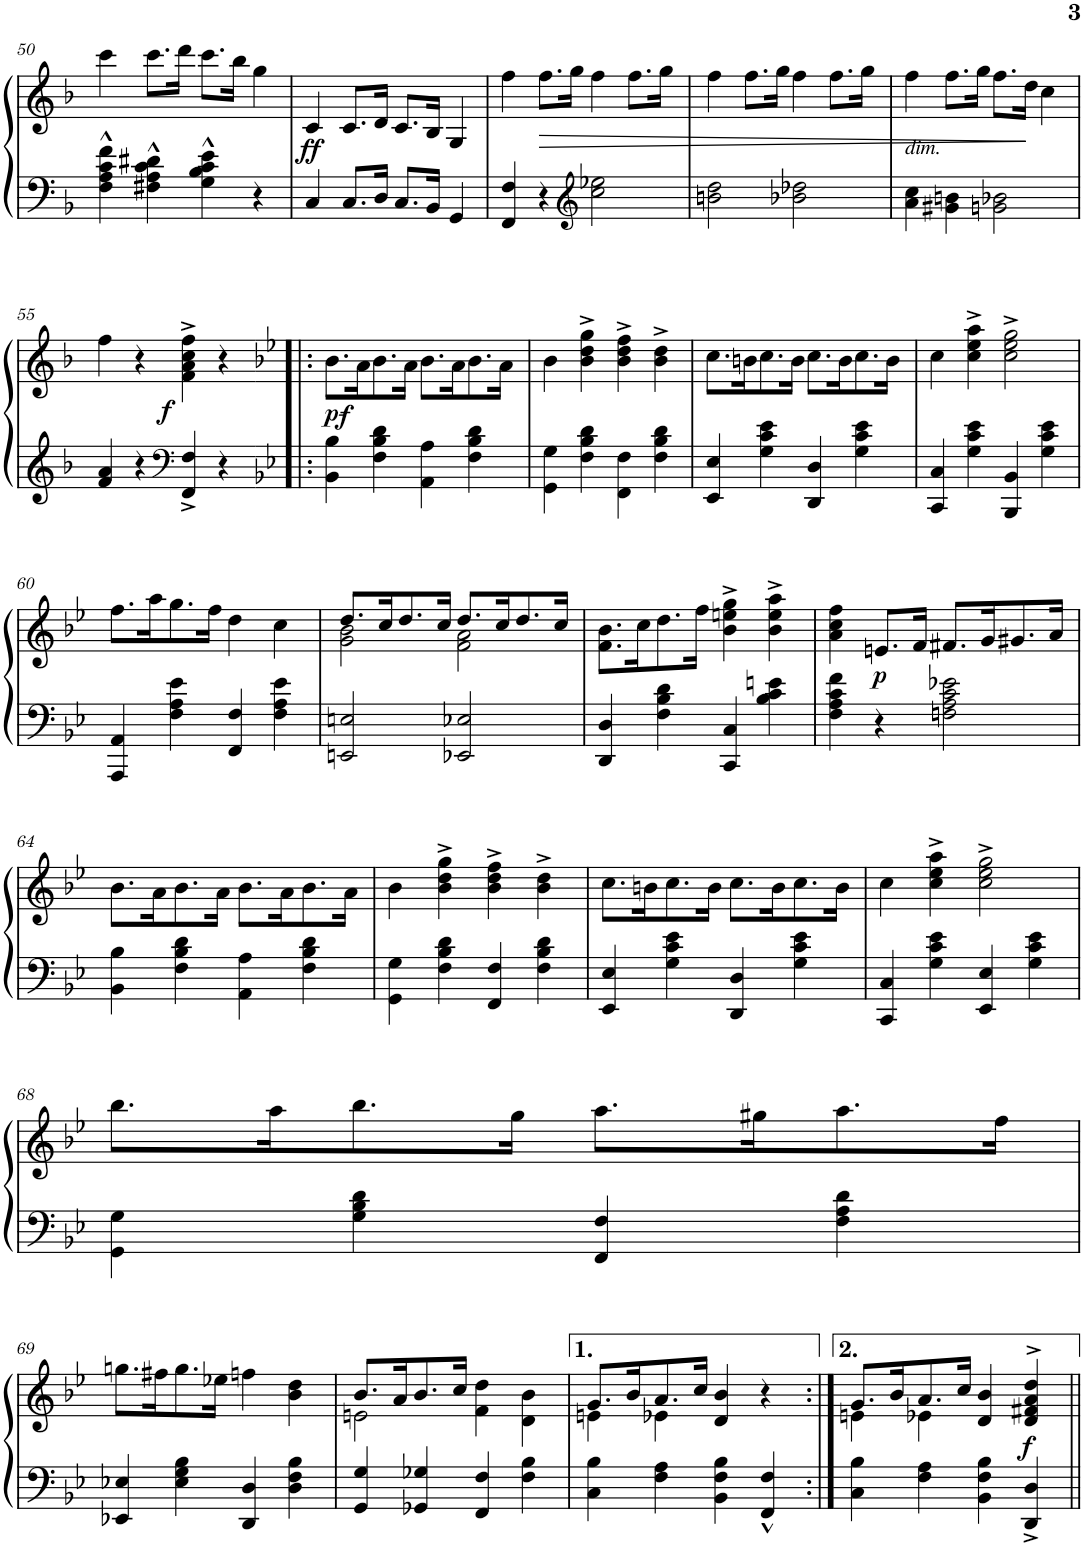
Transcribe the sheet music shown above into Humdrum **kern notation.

**kern	**kern	**dynam
*part1	*part1	*part1
*staff2	*staff1	*staff1/2
*I"Piano	*	*
*I'Pno.	*	*
!!LO:PB:g=z
*clefF4	*clefG2	*
*k[b-]	*k[b-]	*
*M4/4	*M4/4	*
*met(c)	*met(c)	*
=50	=50	=50
4F\^^ 4A\^^ 4c\^^ 4f\^^	4ccc\	.
4F#X\^^ 4A\^^ 4c\^^ 4d#X\^^	8.ccc\L	.
.	16ddd\Jk	.
4G\^^ 4B-\^^ 4c\^^ 4e\^^	8.ccc\L	.
.	16bb-\Jk	.
4r	4gg\	.
=51	=51	=51
!	!	!LO:DY:b
4C/	4c/	ff
8.C/L	8.c/L	.
16D/Jk	16d/Jk	.
8.C/L	8.c/L	.
16BB-/Jk	16B-/Jk	.
4GG/	4G/	.
=52	=52	=52
4FF/ 4F/	4ff\	.
!	!	!LO:HP:b
4r	8.ff\L	>
.	16gg\Jk	.
*clefG2	*	*
2cc\ 2ee-X\	4ff\	.
.	8.ff\L	.
.	16gg\Jk	.
=53	=53	=53
2bn\ 2dd\	4ff\	.
.	8.ff\L	.
.	16gg\Jk	.
2b-X\ 2dd-X\	4ff\	.
.	8.ff\L	.
.	16gg\Jk	.
=54	=54	=54
!	!LO:TX:b:i:t=dim.	!
4a\ 4cc\	4ff\	.
4g#X\ 4bn\	8.ff\L	.
.	16gg\Jk	.
2gn\ 2b-X\	8.ff\L	.
.	16dd\Jk	.
.	4cc\	]
!!LO:LB:g=z
=55	=55	=55
4f/ 4a/	4ff\	.
4r	4r	.
*clefF4	*	*
!	!	!LO:DY:b
4FF/^ 4F/^	4f\^ 4a\^ 4cc\^ 4ff\^	f
4r	4r	.
=56!|:	=56!|:	=56!|:
*k[b-e-]	*k[b-e-]	*
!	!	!LO:DY:b
!	!	!LO:DY:n=1:b
4BB-\ 4B-\	8.b-\L	p other-dynamics
!	!	!LO:DY:n=2:b
.	16a\K	f
4F\ 4B-\ 4d\	8.b-\	.
.	16a\Jk	.
4AA\ 4A\	8.b-\L	.
.	16a\K	.
4F\ 4B-\ 4d\	8.b-\	.
.	16a\Jk	.
=57	=57	=57
4GG\ 4G\	4b-\	.
4F\ 4B-\ 4d\	4b-\^ 4dd\^ 4gg\^	.
4FF\ 4F\	4b-\^ 4dd\^ 4ff\^	.
4F\ 4B-\ 4d\	4b-\^ 4dd\^	.
=58	=58	=58
4EE-/ 4E-/	8.cc\L	.
.	16bn\K	.
4G\ 4c\ 4e-\	8.cc\	.
.	16b\Jk	.
4DD/ 4D/	8.cc\L	.
.	16b\K	.
4G\ 4c\ 4e-\	8.cc\	.
.	16b\Jk	.
=59	=59	=59
4CC/ 4C/	4cc\	.
4G\ 4c\ 4e-\	4cc\^ 4ee-\^ 4aa\^	.
4BBB-/ 4BB-/	2cc\^ 2ee-\^ 2gg\^	.
4G\ 4c\ 4e-\	.	.
!!LO:LB:g=z
=60	=60	=60
4AAA/ 4AA/	8.ff\L	.
.	16aa\K	.
4F\ 4A\ 4e-\	8.gg\	.
.	16ff\Jk	.
4FF/ 4F/	4dd\	.
4F\ 4A\ 4e-\	4cc\	.
=61	=61	=61
*	*^	*
2EEn/ 2En/	8.dd/L	2g\ 2b-\	.
.	16cc/K	.	.
.	8.dd/	.	.
.	16cc/Jk	.	.
2EE-X/ 2E-X/	8.dd/L	2f\ 2a\	.
.	16cc/K	.	.
.	8.dd/	.	.
.	16cc/Jk	.	.
*	*v	*v	*
=62	=62	=62
4DD/ 4D/	8.f\ 8.b-\L	.
.	16cc\K	.
4F\ 4B-\ 4d\	8.dd\	.
.	16ff\Jk	.
4CC/ 4C/	4b-\^ 4een\^ 4gg\^	.
4B-\ 4c\ 4en\	4b-\^ 4ee\^ 4aa\^	.
=63	=63	=63
4F\ 4A\ 4c\ 4f\	4a\ 4cc\ 4ff\	.
!	!	!LO:DY:b
4r	8.en/L	p
.	16f/Jk	.
2Fn\ 2A\ 2c\ 2e-X\	8.f#X/L	.
.	16g/K	.
.	8.g#X/	.
.	16a/Jk	.
!!LO:LB:g=z
=64	=64	=64
4BB-\ 4B-\	8.b-\L	.
.	16a\K	.
4F\ 4B-\ 4d\	8.b-\	.
.	16a\Jk	.
4AA\ 4A\	8.b-\L	.
.	16a\K	.
4F\ 4B-\ 4d\	8.b-\	.
.	16a\Jk	.
=65	=65	=65
4GG\ 4G\	4b-\	.
4F\ 4B-\ 4d\	4b-\^ 4dd\^ 4gg\^	.
4FF/ 4F/	4b-\^ 4dd\^ 4ff\^	.
4F\ 4B-\ 4d\	4b-\^ 4dd\^	.
=66	=66	=66
4EE-/ 4E-/	8.cc\L	.
.	16bn\K	.
4G\ 4c\ 4e-\	8.cc\	.
.	16b\Jk	.
4DD/ 4D/	8.cc\L	.
.	16b\K	.
4G\ 4c\ 4e-\	8.cc\	.
.	16b\Jk	.
=67	=67	=67
4CC/ 4C/	4cc\	.
4G\ 4c\ 4e-\	4cc\^ 4ee-\^ 4aa\^	.
4EE-/ 4E-/	2cc\^ 2ee-\^ 2gg\^	.
4G\ 4c\ 4e-\	.	.
!!LO:LB:g=z
=68	=68	=68
4GG\ 4G\	8.bb-\L	.
.	16aa\K	.
4G\ 4B-\ 4d\	8.bb-\	.
.	16gg\Jk	.
4FF/ 4F/	8.aa\L	.
.	16gg#X\K	.
4F\ 4A\ 4d\	8.aa\	.
.	16ff\Jk	.
!!LO:LB:g=z
=69	=69	=69
4EE-X/ 4E-X/	8.ggn\L	.
.	16ff#X\K	.
4E-\ 4G\ 4B-\	8.gg\	.
.	16ee-X\Jk	.
4DD/ 4D/	4ffn\	.
4D\ 4F\ 4B-\	4b-\ 4dd\	.
=70	=70	=70
*	*^	*
4GG/ 4G/	8.b-/L	2en\	.
.	16a/K	.	.
4GG-X/ 4G-X/	8.b-/	.	.
.	16cc/Jk	.	.
4FF/ 4F/	4f\ 4dd\	2ryy	.
4F\ 4B-\	4d\ 4b-\	.	.
=71	=71	=71	=71
4C\ 4B-\	8.g/L	4en\	.
.	16b-/K	.	.
4F\ 4A\	8.a/	4e-X\	.
.	16cc/Jk	.	.
4BB-\ 4F\ 4B-\	4d/ 4b-/	2ryy	.
4FF/^^ 4F/^^	4r	.	.
=72:|!	=72:|!	=72:|!	=72:|!
4C\ 4B-\	8.g/L	4en\	.
.	16b-/K	.	.
4F\ 4A\	8.a/	4e-X\	.
.	16cc/Jk	.	.
4BB-\ 4F\ 4B-\	4d/ 4b-/	2ryy	.
!	!	!	!LO:DY:b
4DD/^ 4D/^	4d/^> 4f#X/^> 4a/^> 4dd/^>	.	f
*	*v	*v	*
=||	=||	=||
*-	*-	*-
